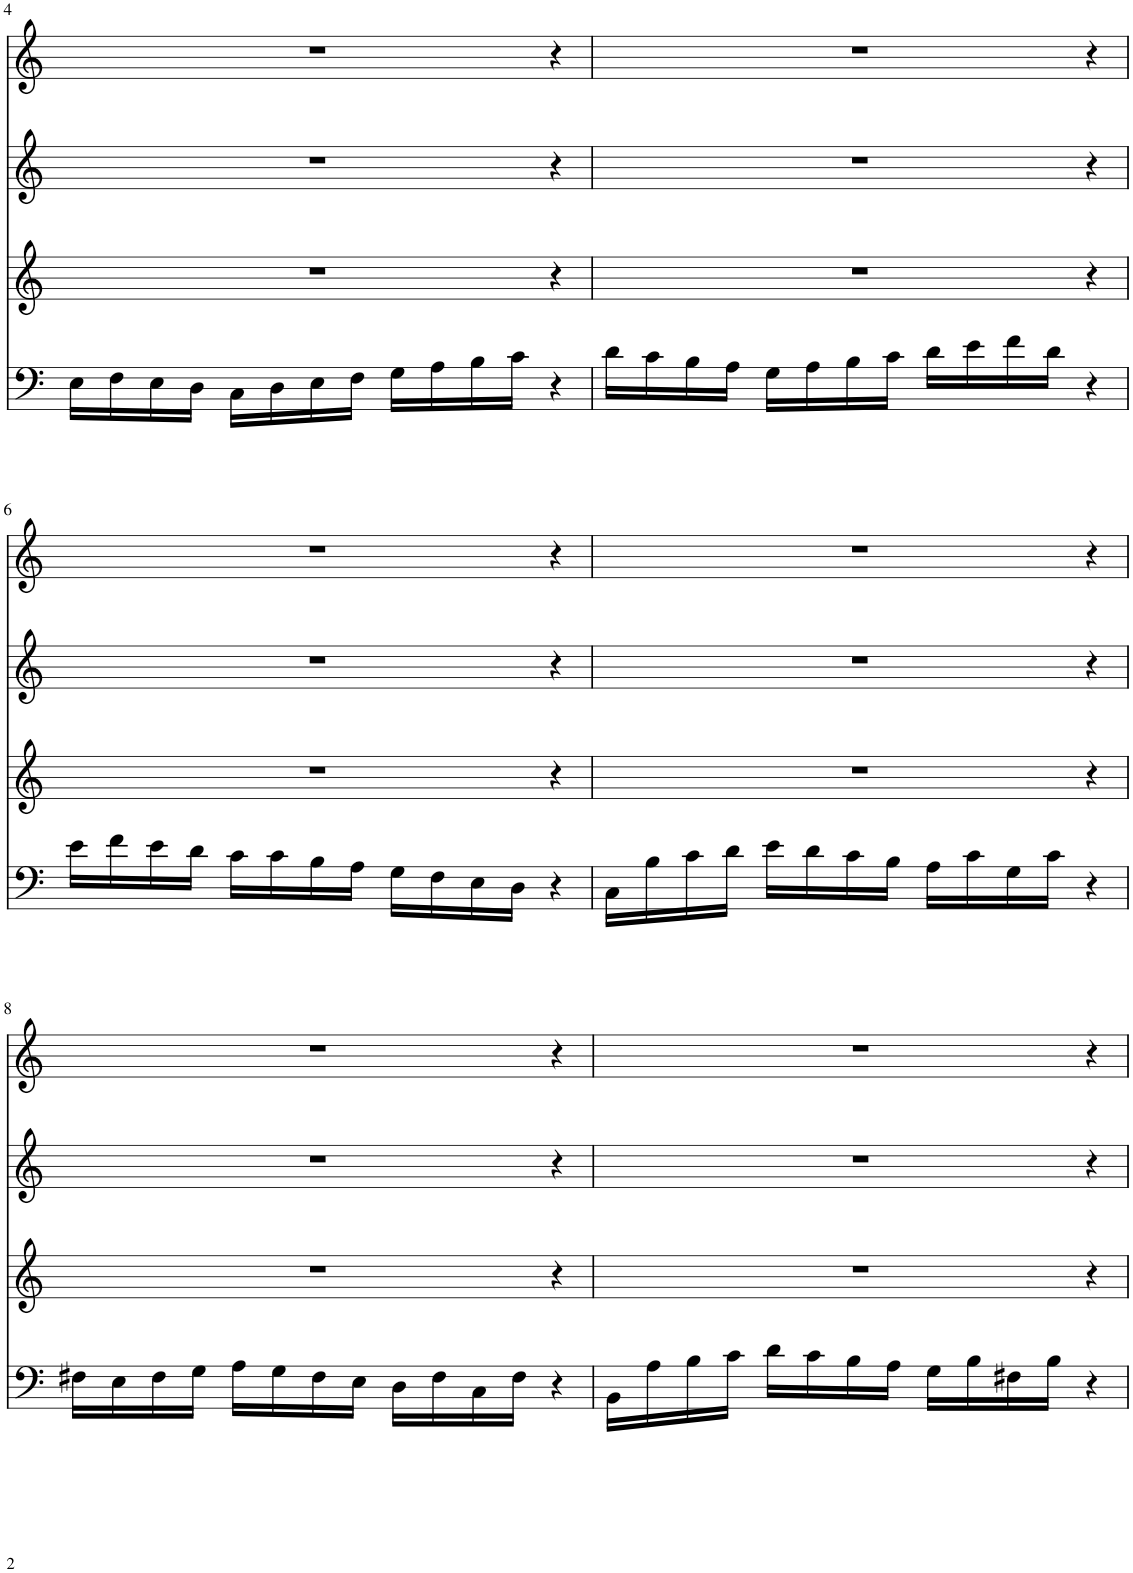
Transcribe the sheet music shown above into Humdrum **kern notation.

**kern	**kern	**kern	**kern
*part4	*part3	*part2	*part1
*staff4	*staff3	*staff2	*staff1
*I"Violoncello	*I"Violoncello	*I"unbenannt	*I"Violoncello
*I'Vc	*I'Vc	*	*I'Vc
!!LO:PB:g=z
*clefF4	*clefG2	*clefG2	*clefG2
*k[]	*k[]	*k[]	*k[]
*M3/4	*	*	*
=4	=4	=4	=4
16E\LL	1r	1r	1r
16F\	.	.	.
16E\	.	.	.
16D\JJ	.	.	.
16C\LL	.	.	.
16D\	.	.	.
16E\	.	.	.
16F\JJ	.	.	.
16G\LL	.	.	.
16A\	.	.	.
16B\	.	.	.
16c\JJ	.	.	.
4r	.	.	.
4ryy	4r	4r	4r
=5	=5	=5	=5
16d\LL	1r	1r	1r
16c\	.	.	.
16B\	.	.	.
16A\JJ	.	.	.
16G\LL	.	.	.
16A\	.	.	.
16B\	.	.	.
16c\JJ	.	.	.
16d\LL	.	.	.
16e\	.	.	.
16f\	.	.	.
16d\JJ	.	.	.
4r	.	.	.
4ryy	4r	4r	4r
!!LO:LB:g=z
=6	=6	=6	=6
16e\LL	1r	1r	1r
16f\	.	.	.
16e\	.	.	.
16d\JJ	.	.	.
16c\LL	.	.	.
16c\	.	.	.
16B\	.	.	.
16A\JJ	.	.	.
16G\LL	.	.	.
16F\	.	.	.
16E\	.	.	.
16D\JJ	.	.	.
4r	.	.	.
4ryy	4r	4r	4r
=7	=7	=7	=7
16C\LL	1r	1r	1r
16B\	.	.	.
16c\	.	.	.
16d\JJ	.	.	.
16e\LL	.	.	.
16d\	.	.	.
16c\	.	.	.
16B\JJ	.	.	.
16A\LL	.	.	.
16c\	.	.	.
16G\	.	.	.
16c\JJ	.	.	.
4r	.	.	.
4ryy	4r	4r	4r
!!LO:LB:g=z
=8	=8	=8	=8
16F#X\LL	1r	1r	1r
16E\	.	.	.
16F#\	.	.	.
16G\JJ	.	.	.
16A\LL	.	.	.
16G\	.	.	.
16F#\	.	.	.
16E\JJ	.	.	.
16D\LL	.	.	.
16F#\	.	.	.
16C\	.	.	.
16F#\JJ	.	.	.
4r	.	.	.
4ryy	4r	4r	4r
=9	=9	=9	=9
16BB\LL	1r	1r	1r
16A\	.	.	.
16B\	.	.	.
16c\JJ	.	.	.
16d\LL	.	.	.
16c\	.	.	.
16B\	.	.	.
16A\JJ	.	.	.
16G\LL	.	.	.
16B\	.	.	.
16F#X\	.	.	.
16B\JJ	.	.	.
4r	.	.	.
4ryy	4r	4r	4r
=	=	=	=
*-	*-	*-	*-
